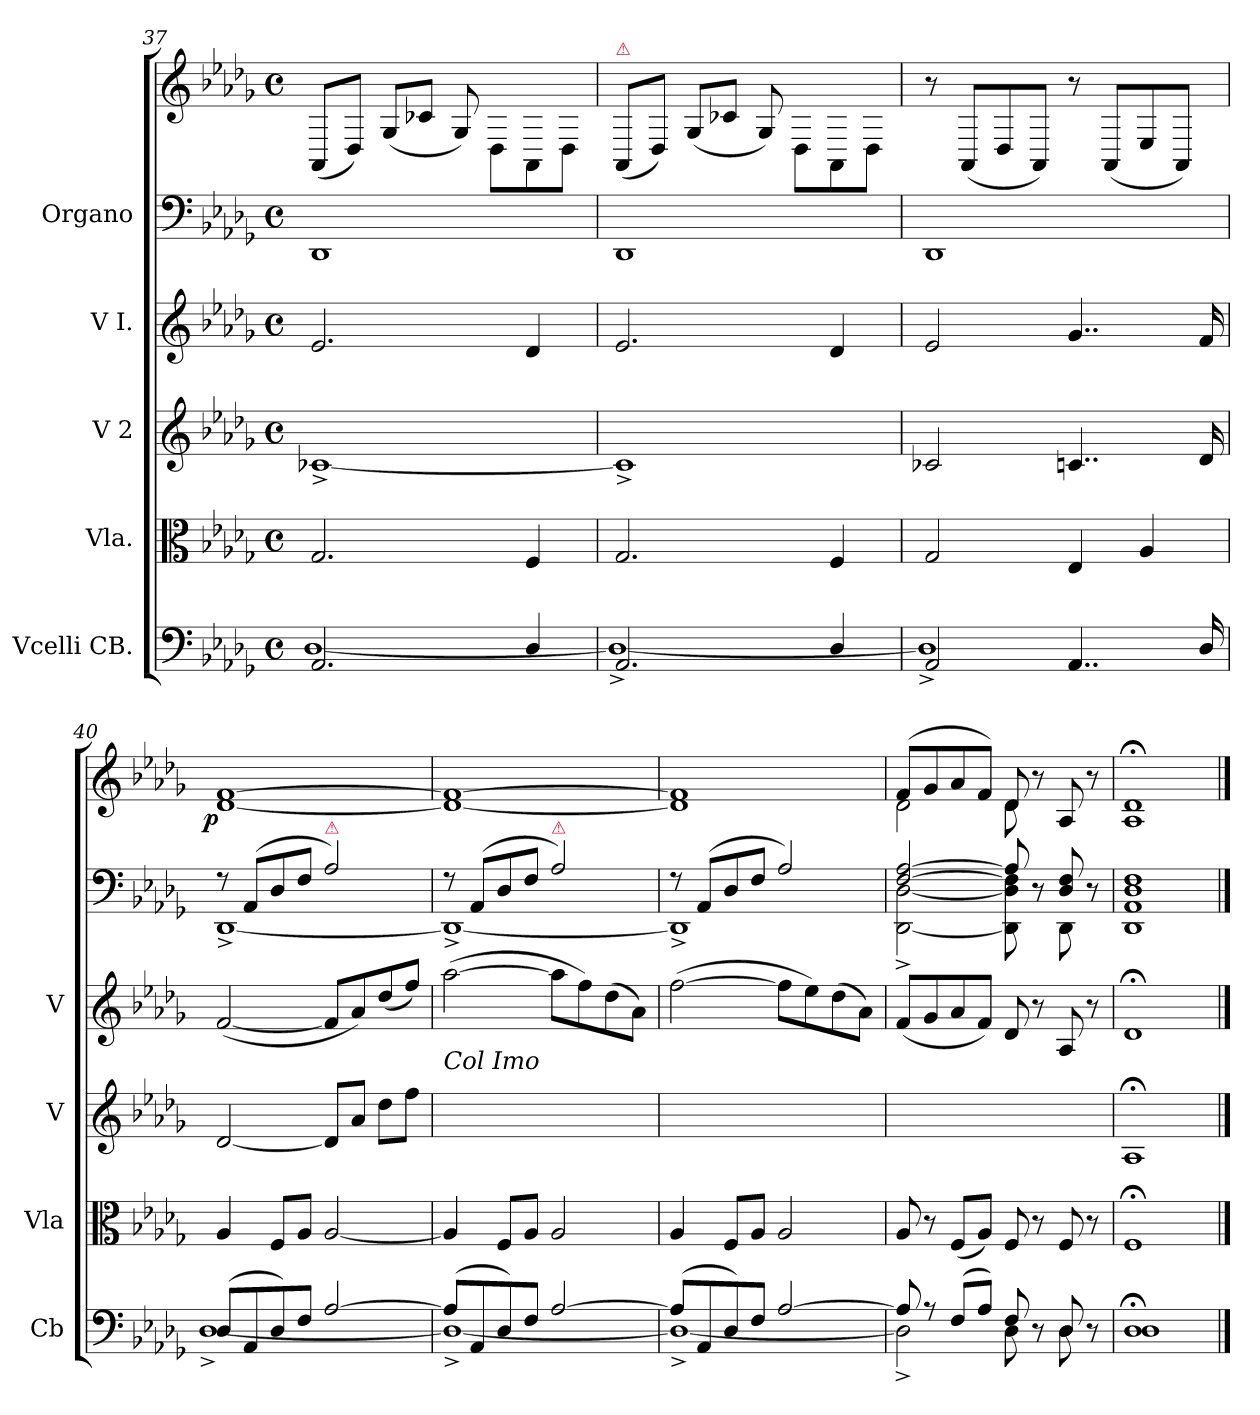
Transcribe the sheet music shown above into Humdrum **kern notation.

**kern	**kern	**kern	**kern	**kern	**kern	**dynam
*part5	*part4	*part3	*part2	*part1	*part1	*part1
*staff6	*staff5	*staff4	*staff3	*staff2	*staff1	*staff1/2
*I"Vcelli CB.	*I"Vla.	*I"V 2	*I"V I.	*I"Organo	*	*
*I'Cb	*I'Vla	*I'V	*I'V	*	*	*
*clefF4	*clefC3	*clefG2	*clefG2	*clefF4	*clefG2	*
*k[b-e-a-d-g-]	*k[b-e-a-d-g-]	*k[b-e-a-d-g-]	*k[b-e-a-d-g-]	*k[b-e-a-d-g-]	*k[b-e-a-d-g-]	*
*M4/4	*M4/4	*M4/4	*M4/4	*M4/4	*M4/4	*
*met(c)	*met(c)	*met(c)	*met(c)	*met(c)	*met(c)	*
=37	=37	=37	=37	=37	=37	=37
*^	*	*	*	*	*	*
2.AA-/	[<1D-	2.G-/	[1c-X^<	2.e-/	1DD-	(<8AA-/L	.
.	.	.	.	.	.	8D-/J)	.
.	.	.	.	.	.	(<8G-/L	.
.	.	.	.	.	.	8c-X/J	.
.	.	.	.	.	.	8G-/)	.
.	.	.	.	.	.	8D-\L	.
4D-/	.	4F/	.	4d-/	.	8AA-\	.
.	.	.	.	.	.	8D-\J	.
=38	=38	=38	=38	=38	=38	=38	=38
!	!	!	!	!	!	!LO:TX:a:color=crimson:t=⚠	!
2.AA-/	1D-^<_	2.G-/	1c-^<]	2.e-/	1DD-	(<8AA-/L	.
.	.	.	.	.	.	8D-/J)	.
.	.	.	.	.	.	(<8G-/L	.
.	.	.	.	.	.	8c-X/J	.
.	.	.	.	.	.	8G-/)	.
.	.	.	.	.	.	8D-\L	.
4D-/	.	4F/	.	4d-/	.	8AA-\	.
.	.	.	.	.	.	8D-\J	.
=39	=39	=39	=39	=39	=39	=39	=39
2AA-/	1D-^<]	2G-/	2c-X/	2e-/	1DD-	8r	.
.	.	.	.	.	.	(<8AA-/L	.
.	.	.	.	.	.	8D-/	.
.	.	.	.	.	.	8AA-/J)	.
4..AA-/	.	4E-/	4..cn/	4..g-/	.	8r	.
.	.	.	.	.	.	(<8AA-/L	.
.	.	4A-/	.	.	.	8E-/	.
.	.	.	.	.	.	8AA-/J)	.
16D-/	.	.	16d-/	16f/	.	.	.
=40	=40	=40	=40	=40	=40	=40	=40
*	*	*	*	*	*^	*	*
!	!	!	!	!	!	!	!	!LO:DY:b:rj
(>8D-/L	[<1D-^<	4A-/	[2d-/	(<[2f/	8r	[<1DD-^<	[>1d- [>1f	p
8AA-/	.	.	.	.	(>8AA-/L	.	.	.
8D-/)	.	8F/L	.	.	8D-/	.	.	.
8F/J	.	8A-/J	.	.	8F/J	.	.	.
!	!	!	!	!	!LO:TX:a:color=crimson:t=⚠	!	!	!
[2A-/	.	[2A-/	8d-/L]	8f/L]	2A-/)	.	.	.
.	.	.	8a-/J	8a-/)	.	.	.	.
.	.	.	8dd-\L	(8dd-/	.	.	.	.
.	.	.	8ff\J	8ff/J)	.	.	.	.
=41	=41	=41	=41	=41	=41	=41	=41	=41
!	!	!	!LO:TX:a:i:t=Col Imo	!	!	!	!	!
(>8A-/L]	1D-^<_<	4A-/]	(>[2aa-\yy	(>[2aa-\	8r	1DD-^<_	1d-_ 1f_	.
8AA-/	.	.	.	.	(>8AA-/L	.	.	.
8D-/)	.	8F/L	.	.	8D-/	.	.	.
8F/J	.	8A-/J	.	.	8F/J	.	.	.
!	!	!	!	!	!LO:TX:a:color=crimson:t=⚠	!	!	!
[2A-/	.	2A-/	8aa-\Lyy]	8aa-\L]	2A-/)	.	.	.
.	.	.	8ff\yy)	8ff\)	.	.	.	.
.	.	.	(>8dd-\yy	(>8dd-\	.	.	.	.
.	.	.	8a-\Jyy)	8a-\J)	.	.	.	.
=42	=42	=42	=42	=42	=42	=42	=42	=42
(>8A-/L]	1D-^<_	4A-/	(>[2ff\yy	(>[2ff\	8r	1DD-^<]	1d-] 1f]	.
8AA-/	.	.	.	.	(>8AA-/L	.	.	.
8D-/)	.	8F/L	.	.	8D-/	.	.	.
8F/J	.	8A-/J	.	.	8F/J	.	.	.
[2A-/	.	2A-/	8ff\Lyy]	8ff\L]	2A-/)	.	.	.
.	.	.	8ee-\yy)	8ee-\)	.	.	.	.
.	.	.	(8dd-\yy	(>8dd-\	.	.	.	.
.	.	.	8a-\Jyy)	8a-\J)	.	.	.	.
=43	=43	=43	=43	=43	=43	=43	=43	=43
*	*	*	*	*	*	*	*^	*
8A-/]	2D-^<\]	8A-/	(<8f/Lyy	(<8f/L	[2F/ [2A-/	[2DD-^<\ [2D-^<\	(>8f/L	2d-\	.
8r	.	8r	8g-/yy	8g-/	.	.	8g-/	.	.
(<8F/L	.	(<8F/L	8a-/yy	8a-/	.	.	8a-/	.	.
8A-/J)	.	8A-/J)	8f/Jyy)	8f/J)	.	.	8f/J)	.	.
8F/	8D-\	8F/	8d-/yy	8d-/	8A-/]	8DD-]\ 8D-]\ 8F]\	8d-/	8d-\	.
8r	8ryy	8r	8ryy	8r	8r	8ryy	8r	8ryy	.
8D-/	8D-\	8F/	8A-/yy	8A-/	8D-/ 8F/	8DD-\	8A-/	8ryy	.
8r	8ryy	8r	8ryy	8r	8r	8ryy	8r	8ryy	.
*	*	*	*	*	*	*	*v	*v	*
=44	=44	=44	=44	=44	=44	=44	=44	=44
1D-;<	1D-	1F;<	1A-;<	1d-;<	1D- 1F	1DD- 1AA-	1A-;< 1d-;<	.
*v	*v	*	*	*	*v	*v	*	*
==	==	==	==	==	==	==
*-	*-	*-	*-	*-	*-	*-
